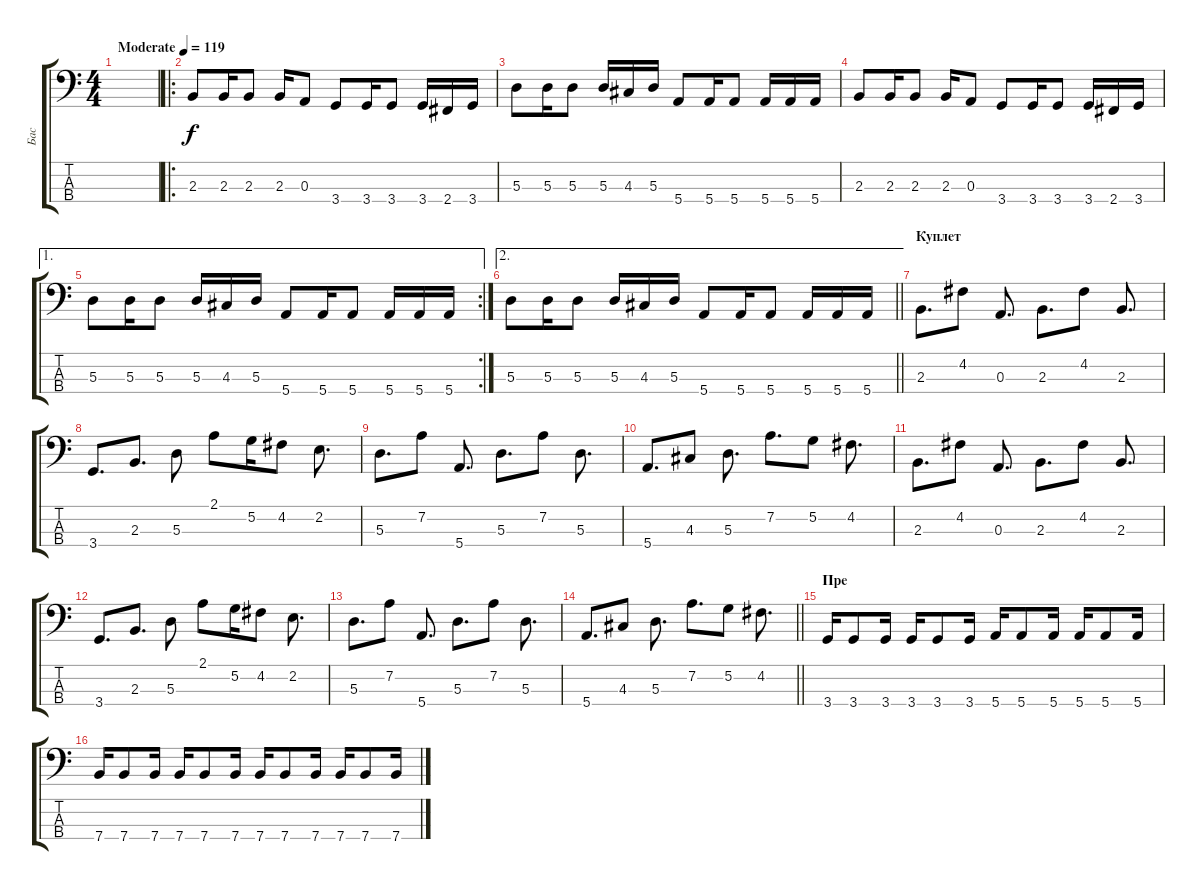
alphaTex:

\track ("Бас" "Бас") {instrument electricbassfinger}
\staff {score tabs}
\tuning (G2 D2 A1 E1) {hide}
\ts (4 4)
\tempo (119 "Moderate")
\clef f4
\ks c
|
\ro
2.3.8 2.3.16 2.3.8 2.3.16 0.3.8 3.4.8 3.4.16 3.4.8 3.4.16 2.4.16 3.4.16 |
5.3.8 5.3.16 5.3.8 5.3.16 4.3.16 5.3.16 5.4.8 5.4.16 5.4.8 5.4.16 5.4.16 5.4.16 |
2.3.8 2.3.16 2.3.8 2.3.16 0.3.8 3.4.8 3.4.16 3.4.8 3.4.16 2.4.16 3.4.16 |
\ae 1
\rc 2
5.3.8 5.3.16 5.3.8 5.3.16 4.3.16 5.3.16 5.4.8 5.4.16 5.4.8 5.4.16 5.4.16 5.4.16 |
\ae 2
\barLineRight lightlight
5.3.8 5.3.16 5.3.8 5.3.16 4.3.16 5.3.16 5.4.8 5.4.16 5.4.8 5.4.16 5.4.16 5.4.16 |
\section ("" "Куплет")
2.3.8{d} 4.2.8 0.3.8{d} 2.3.8{d} 4.2.8 2.3.8{d} |
3.4.8{d} 2.3.8{d} 5.3.8 2.1.8 5.2.16 4.2.8 2.2.8{d} |
5.3.8{d} 7.2.8 5.4.8{d} 5.3.8{d} 7.2.8 5.3.8{d} |
5.4.8{d} 4.3.8 5.3.8{d} 7.2.8{d} 5.2.8 4.2.8{d} |
2.3.8{d} 4.2.8 0.3.8{d} 2.3.8{d} 4.2.8 2.3.8{d} |
3.4.8{d} 2.3.8{d} 5.3.8 2.1.8 5.2.16 4.2.8 2.2.8{d} |
5.3.8{d} 7.2.8 5.4.8{d} 5.3.8{d} 7.2.8 5.3.8{d} |
\barLineRight lightlight
5.4.8{d} 4.3.8 5.3.8{d} 7.2.8{d} 5.2.8 4.2.8{d} |
\section ("" "Пре")
3.4.16 3.4.8 3.4.16 3.4.16 3.4.8 3.4.16 5.4.16 5.4.8 5.4.16 5.4.16 5.4.8 5.4.16 |
7.4.16 7.4.8 7.4.16 7.4.16 7.4.8 7.4.16 7.4.16 7.4.8 7.4.16 7.4.16 7.4.8 7.4.16
